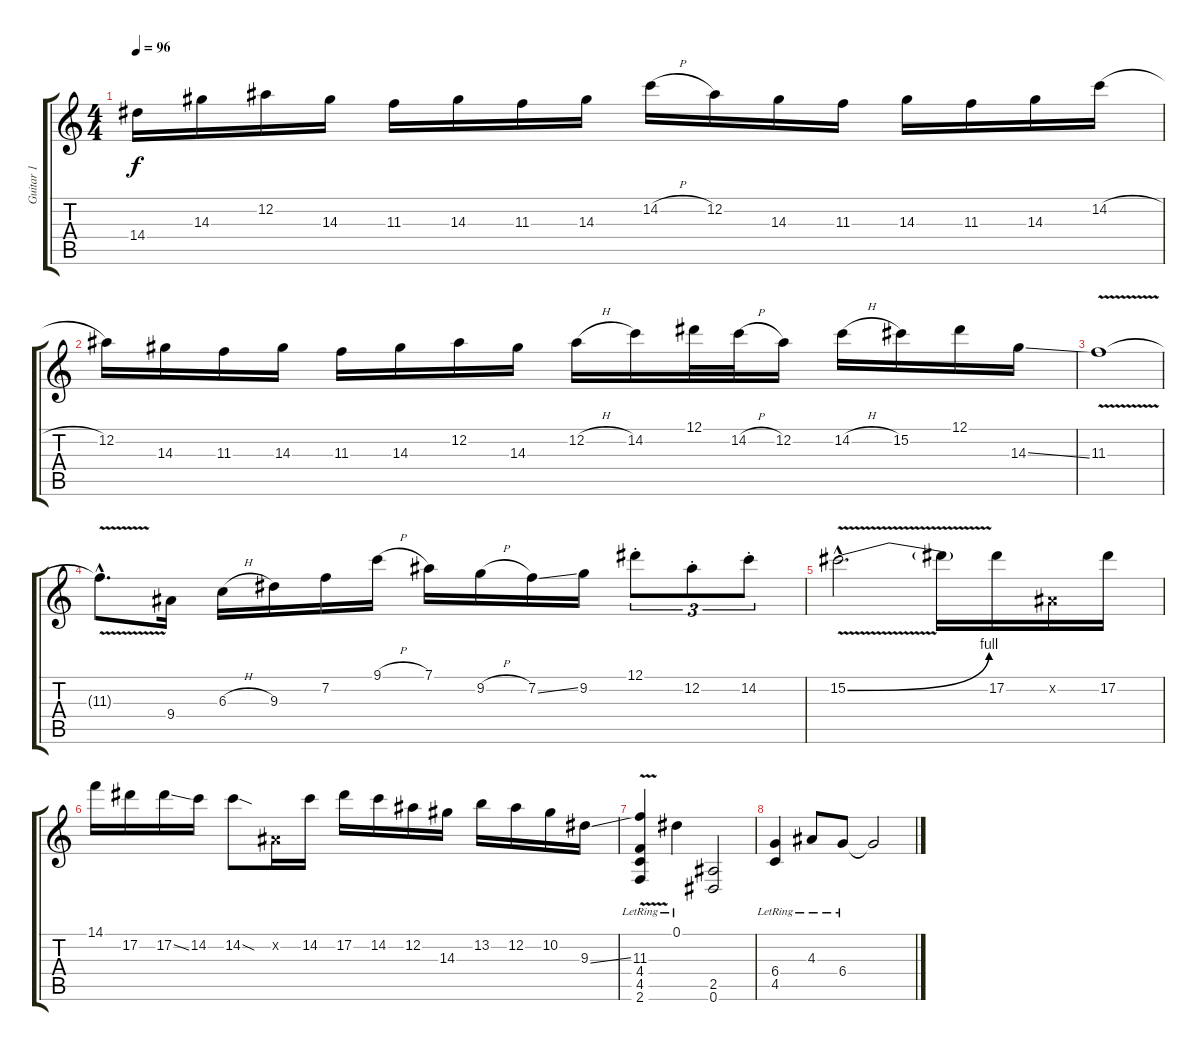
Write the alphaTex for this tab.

\track ("Guitar 1" "Guitar 1") {instrument distortionguitar}
\staff {score tabs}
\tuning (Eb4 Bb3 Gb3 Db3 Ab2 Eb2) {hide}
\ts (4 4)
\tempo 96
\clef g2
\ks c
14.4.16{dy f} 14.3.16 12.2.16 14.3.16 11.3.16 14.3.16 11.3.16 14.3.16 14.2{h}.16 12.2.16 14.3.16 11.3.16 14.3.16 11.3.16 14.3.16 14.2{h}.16 |
12.2.16 14.3.16 11.3.16 14.3.16 11.3.16 14.3.16 12.2.16 14.3.16 12.2{h}.16 14.2.16 12.1.32 14.2{h}.32 12.2.16 14.2{h}.16 15.2.16 12.1.16 14.3{ss}.16 |
\section ("" "")
11.3{v}.1 |
11.3{hac t}.8{d} 9.4.16 6.3{h}.16 9.3.16 7.2.16 9.1{h}.16 7.1.16 9.2{h}.16 7.2{ss}.16 9.2.16 12.1{st}.8{tu (3 2)} 12.2{st}.8{tu (3 2)} 14.2{st}.8{tu (3 2)} |
15.2{be (bend 0 0 60 4) v hac}.2{d} 15.2{t}.16 17.2.16 0.2{x}.16 17.2.16 |
14.1.16 17.2.16 17.2{ss}.16 14.2.16 14.2{sod}.8 0.2{x}.16 14.2.16 17.2.16 14.2.16 12.2.16 14.3.16 13.2.16 12.2.16 10.2.16 9.3{ss}.16 |
\section ("" "")
(11.3{v} 4.4{lr} 4.5{lr} 2.6{lr}).4 0.1{lr}.4 (2.5 0.6).2 |
(6.4{lr} 4.5{lr}).4 4.3{lr}.8 6.4{lr}.8 6.4{t}.2
